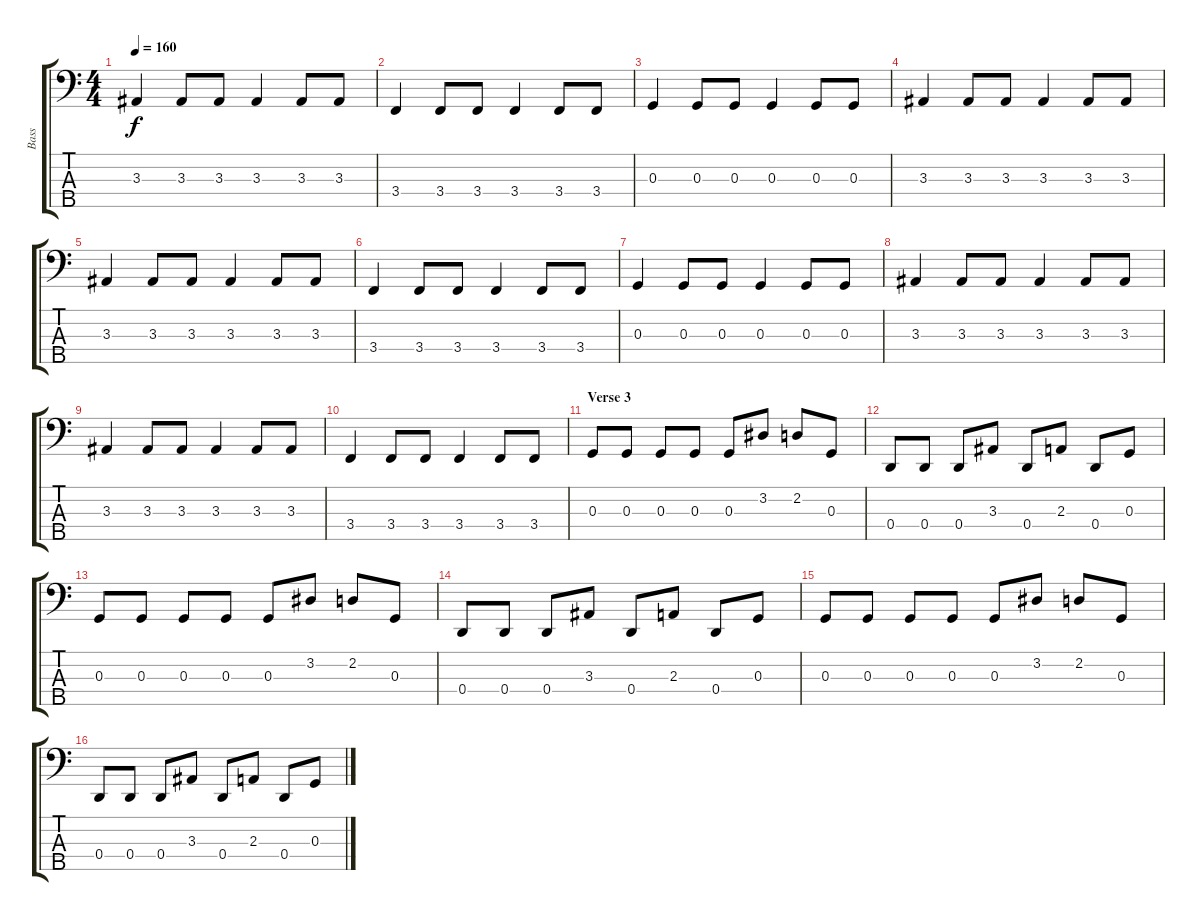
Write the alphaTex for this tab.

\track ("Bass" "Bass") {instrument electricbassfinger}
\staff {score tabs}
\tuning (F2 C2 G1 D1 A0) {hide}
\ts (4 4)
\tempo 160
\clef f4
\ks c
3.3.4{dy f} 3.3.8 3.3.8 3.3.4 3.3.8 3.3.8 |
3.4.4 3.4.8 3.4.8 3.4.4 3.4.8 3.4.8 |
0.3.4 0.3.8 0.3.8 0.3.4 0.3.8 0.3.8 |
3.3.4 3.3.8 3.3.8 3.3.4 3.3.8 3.3.8 |
3.3.4 3.3.8 3.3.8 3.3.4 3.3.8 3.3.8 |
3.4.4 3.4.8 3.4.8 3.4.4 3.4.8 3.4.8 |
0.3.4 0.3.8 0.3.8 0.3.4 0.3.8 0.3.8 |
3.3.4 3.3.8 3.3.8 3.3.4 3.3.8 3.3.8 |
3.3.4 3.3.8 3.3.8 3.3.4 3.3.8 3.3.8 |
3.4.4 3.4.8 3.4.8 3.4.4 3.4.8 3.4.8 |
\section ("" "Verse 3")
0.3.8 0.3.8 0.3.8 0.3.8 0.3.8 3.2.8 2.2.8 0.3.8 |
0.4.8 0.4.8 0.4.8 3.3.8 0.4.8 2.3.8 0.4.8 0.3.8 |
0.3.8 0.3.8 0.3.8 0.3.8 0.3.8 3.2.8 2.2.8 0.3.8 |
0.4.8 0.4.8 0.4.8 3.3.8 0.4.8 2.3.8 0.4.8 0.3.8 |
0.3.8 0.3.8 0.3.8 0.3.8 0.3.8 3.2.8 2.2.8 0.3.8 |
0.4.8 0.4.8 0.4.8 3.3.8 0.4.8 2.3.8 0.4.8 0.3.8
